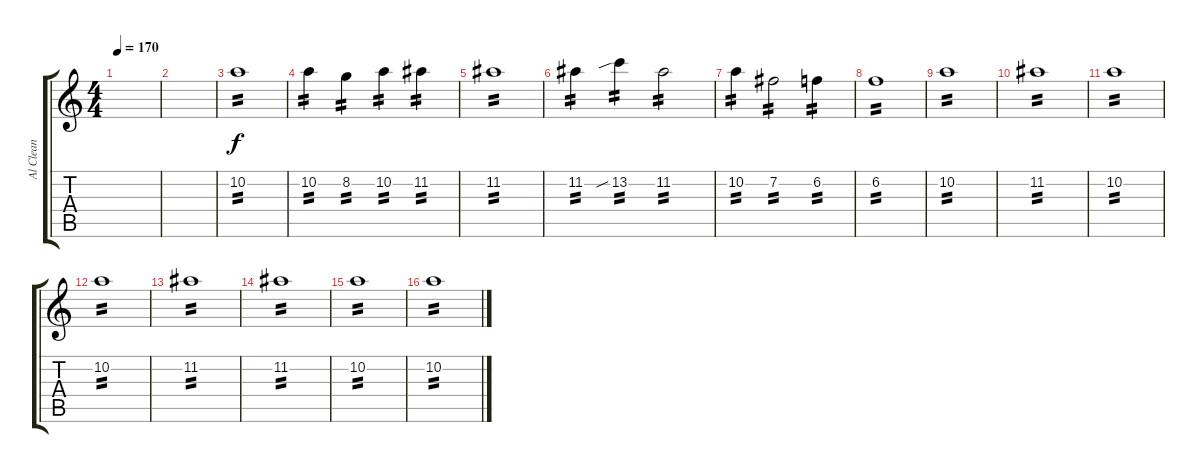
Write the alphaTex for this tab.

\track ("Al Clean" "Al Clean") {instrument electricguitarjazz}
\staff {score tabs}
\tuning (E4 B3 G3 D3 A2 D2) {hide}
\ts (4 4)
\tempo 170
\clef g2
\ks c
|
|
10.2.1{tp 2} |
10.2.4{tp 2} 8.2.4{tp 2} 10.2.4{tp 2} 11.2.4{tp 2} |
11.2.1{tp 2} |
11.2.4{tp 2} 13.2{sib}.4{tp 2} 11.2.2{tp 2} |
10.2.4{tp 2} 7.2.2{tp 2} 6.2.4{tp 2} |
6.2.1{tp 2} |
10.2.1{tp 2} |
11.2.1{tp 2} |
10.2.1{tp 2} |
10.2.1{tp 2} |
11.2.1{tp 2} |
11.2.1{tp 2} |
10.2.1{tp 2} |
10.2.1{tp 2}
